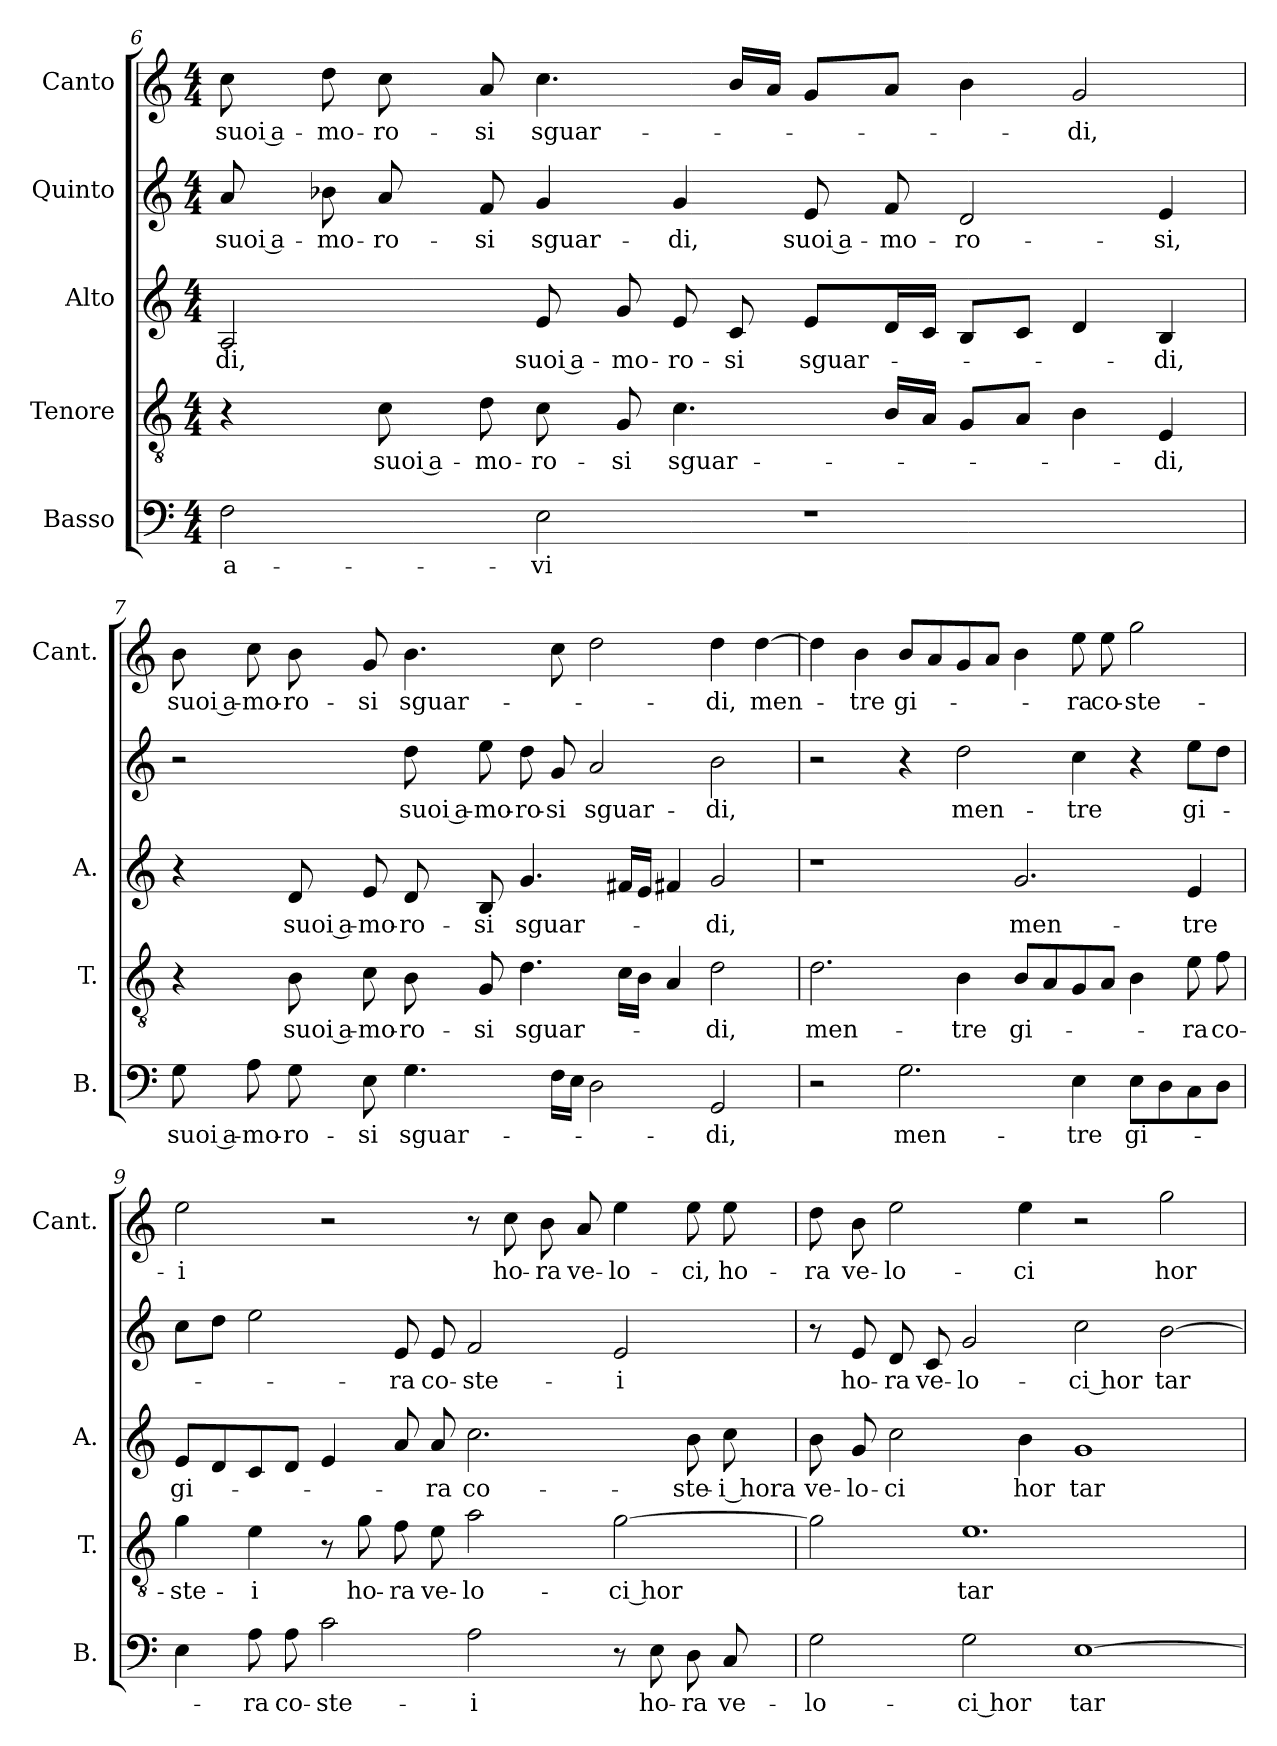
**kern	**text	**kern	**text	**kern	**text	**kern	**text	**kern	**text
*part5	*part5	*part4	*part4	*part3	*part3	*part2	*part2	*part1	*part1
*staff5	*staff5	*staff4	*staff4	*staff3	*staff3	*staff2	*staff2	*staff1	*staff1
*I"Basso	*	*I"Tenore	*	*I"Alto	*	*I"Quinto	*	*I"Canto	*
*I'B.	*	*I'T.	*	*I'A.	*	*	*	*I'Cant.	*
*clefF4	*	*clefGv2	*	*clefG2	*	*clefG2	*	*clefG2	*
*k[]	*	*k[]	*	*k[]	*	*k[]	*	*k[]	*
*C:	*	*C:	*	*C:	*	*C:	*	*C:	*
*M4/4	*	*M4/4	*	*M4/4	*	*M4/4	*	*M4/4	*
=6	=6	=6	=6	=6	=6	=6	=6	=6	=6
2F\	-a-	4r	.	2A/	-di,	8a/	suoi a-	8cc\	suoi a-
.	.	.	.	.	.	8b-\	-mo-	8dd\	-mo-
.	.	8c\	suoi a-	.	.	8a/	-ro-	8cc\	-ro-
.	.	8d\	-mo-	.	.	8f/	-si	8a/	-si
2E\	-vi	8c\	-ro-	8e/	suoi a-	4g/	sguar-	4.cc\	sguar-
.	.	8G/	-si	8g/	-mo-	.	.	.	.
.	.	4.c\	sguar-	8e/	-ro-	4g/	-di,	.	.
.	.	.	.	8c/	-si	.	.	16b/LL	.
.	.	.	.	.	.	.	.	16a/JJ	.
1r	.	.	.	8e/L	sguar-	8e/	suoi a-	8g/L	.
.	.	16B/LL	.	16d/L	.	8f/	-mo-	8a/J	.
.	.	16A/JJ	.	16c/JJ	.	.	.	.	.
.	.	8G/L	.	8B/L	.	2d/	-ro-	4b\	.
.	.	8A/J	.	8c/J	.	.	.	.	.
.	.	4B\	.	4d/	.	.	.	2g/	-di,
.	.	4E/	-di,	4B/	-di,	4e/	-si,	.	.
=7	=7	=7	=7	=7	=7	=7	=7	=7	=7
8G\	suoi a-	4r	.	4r	.	2r	.	8b\	suoi a-
8A\	-mo-	.	.	.	.	.	.	8cc\	-mo-
8G\	-ro-	8B\	suoi a-	8d/	suoi a-	.	.	8b\	-ro-
8E\	-si	8c\	-mo-	8e/	-mo-	.	.	8g/	-si
4.G\	sguar-	8B\	-ro-	8d/	-ro-	8dd\	suoi a-	4.b\	sguar-
.	.	8G/	-si	8B/	-si	8ee\	-mo-	.	.
.	.	4.d\	sguar-	4.g/	sguar-	8dd\	-ro-	.	.
16F\LL	.	.	.	.	.	8g/	-si	8cc\	.
16E\JJ	.	.	.	.	.	.	.	.	.
2D\	.	.	.	.	.	2a/	sguar-	2dd\	.
.	.	16c\LL	.	16f#X/LL	.	.	.	.	.
.	.	16B\JJ	.	16e/JJ	.	.	.	.	.
.	.	4A/	.	4f#X/	.	.	.	.	.
2GG/	-di,	2d\	-di,	2g/	-di,	2b\	-di,	4dd\	-di,
.	.	.	.	.	.	.	.	[4dd\	men-
=8	=8	=8	=8	=8	=8	=8	=8	=8	=8
2r	.	2.d\	men-	1r	.	2r	.	4dd\]	.
.	.	.	.	.	.	.	.	4b\	-tre
2.G\	men-	.	.	.	.	4r	.	8b/L	gi-
.	.	.	.	.	.	.	.	8a/	.
.	.	4B\	-tre	.	.	2dd\	men-	8g/	.
.	.	.	.	.	.	.	.	8a/J	.
.	.	8B/L	gi-	2.g/	men-	.	.	4b\	.
.	.	8A/	.	.	.	.	.	.	.
4E\	-tre	8G/	.	.	.	4cc\	-tre	8ee\	-ra
.	.	8A/J	.	.	.	.	.	8ee\	co-
8E\L	gi-	4B\	.	.	.	4r	.	2gg\	-ste-
8D\	.	.	.	.	.	.	.	.	.
8C\	.	8e\	-ra	4e/	-tre	8ee\L	gi-	.	.
8D\J	.	8f\	co-	.	.	8dd\J	.	.	.
=9	=9	=9	=9	=9	=9	=9	=9	=9	=9
4E\	.	4g\	-ste-	8e/L	gi-	8cc\L	.	2ee\	-i
.	.	.	.	8d/	.	8dd\J	.	.	.
8A\	-ra	4e\	-i	8c/	.	2ee\	.	.	.
8A\	co-	.	.	8d/J	.	.	.	.	.
2c\	-ste-	8r	.	4e/	.	.	.	2r	.
.	.	8g\	ho-	.	.	.	.	.	.
.	.	8f\	-ra	8a/	.	8e/	-ra	.	.
.	.	8e\	ve-	8a/	-ra	8e/	co-	.	.
2A\	-i	2a\	-lo-	2.cc\	co-	2f/	-ste-	8r	.
.	.	.	.	.	.	.	.	8cc\	ho-
.	.	.	.	.	.	.	.	8b\	-ra
.	.	.	.	.	.	.	.	8a/	ve-
8r	.	[2g\	-ci hor	.	.	2e/	-i	4ee\	-lo-
8E\	ho-	.	.	.	.	.	.	.	.
8D\	-ra	.	.	8b\	-ste-	.	.	8ee\	-ci,
8C/	ve-	.	.	8cc\	-i hora	.	.	8ee\	ho-
=10	=10	=10	=10	=10	=10	=10	=10	=10	=10
2G\	-lo-	2g\]	.	8b\	ve-	8r	.	8dd\	-ra
.	.	.	.	8g/	-lo-	8e/	ho-	8b\	ve-
.	.	.	.	2cc\	-ci	8d/	-ra	2ee\	-lo-
.	.	.	.	.	.	8c/	ve-	.	.
2G\	-ci hor	1.e\	tar-	.	.	2g/	-lo-	.	.
.	.	.	.	4b\	hor	.	.	4ee\	-ci
[1E\	tar-	.	.	1g/	tar-	2cc\	-ci hor	2r	.
.	.	.	.	.	.	[2b\	tar-	2gg\	hor
=	=	=	=	=	=	=	=	=	=
*-	*-	*-	*-	*-	*-	*-	*-	*-	*-
